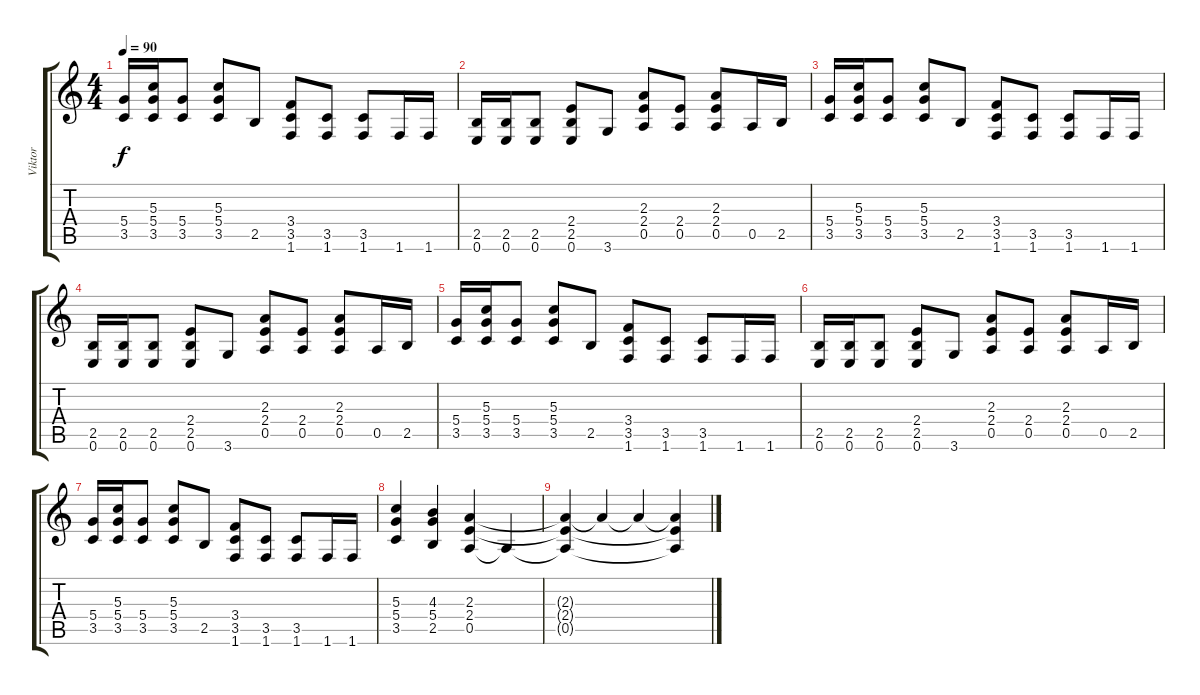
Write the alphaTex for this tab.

\track ("Viktor" "Viktor") {instrument distortionguitar}
\staff {score tabs}
\tuning (E4 B3 G3 D3 A2 E2) {hide}
\ts (4 4)
\tempo 90
\clef g2
\ks c
(5.4 3.5).16{dy f} (5.3 5.4 3.5).16 (5.4 3.5).8 (5.3 5.4 3.5).8 2.5.8 (3.4 3.5 1.6).8 (3.5 1.6).8 (3.5 1.6).8 1.6.16 1.6.16 |
(2.5 0.6).16 (2.5 0.6).16 (2.5 0.6).8 (2.4 2.5 0.6).8 3.6.8 (2.3 2.4 0.5).8 (2.4 0.5).8 (2.3 2.4 0.5).8 0.5.16 2.5.16 |
(5.4 3.5).16 (5.3 5.4 3.5).16 (5.4 3.5).8 (5.3 5.4 3.5).8 2.5.8 (3.4 3.5 1.6).8 (3.5 1.6).8 (3.5 1.6).8 1.6.16 1.6.16 |
(2.5 0.6).16 (2.5 0.6).16 (2.5 0.6).8 (2.4 2.5 0.6).8 3.6.8 (2.3 2.4 0.5).8 (2.4 0.5).8 (2.3 2.4 0.5).8 0.5.16 2.5.16 |
(5.4 3.5).16 (5.3 5.4 3.5).16 (5.4 3.5).8 (5.3 5.4 3.5).8 2.5.8 (3.4 3.5 1.6).8 (3.5 1.6).8 (3.5 1.6).8 1.6.16 1.6.16 |
(2.5 0.6).16 (2.5 0.6).16 (2.5 0.6).8 (2.4 2.5 0.6).8 3.6.8 (2.3 2.4 0.5).8 (2.4 0.5).8 (2.3 2.4 0.5).8 0.5.16 2.5.16 |
(5.4 3.5).16 (5.3 5.4 3.5).16 (5.4 3.5).8 (5.3 5.4 3.5).8 2.5.8 (3.4 3.5 1.6).8 (3.5 1.6).8 (3.5 1.6).8 1.6.16 1.6.16 |
(5.3 5.4 3.5).4 (4.3 5.4 2.5).4 (2.3 2.4 0.5).4 0.5{t}.4{volume 0} |
(2.3{t} 2.4{t} 0.5{t}).4 2.3{t}.4 2.3{t}.4 (2.3{t} 2.4{t} 0.5{t}).4
